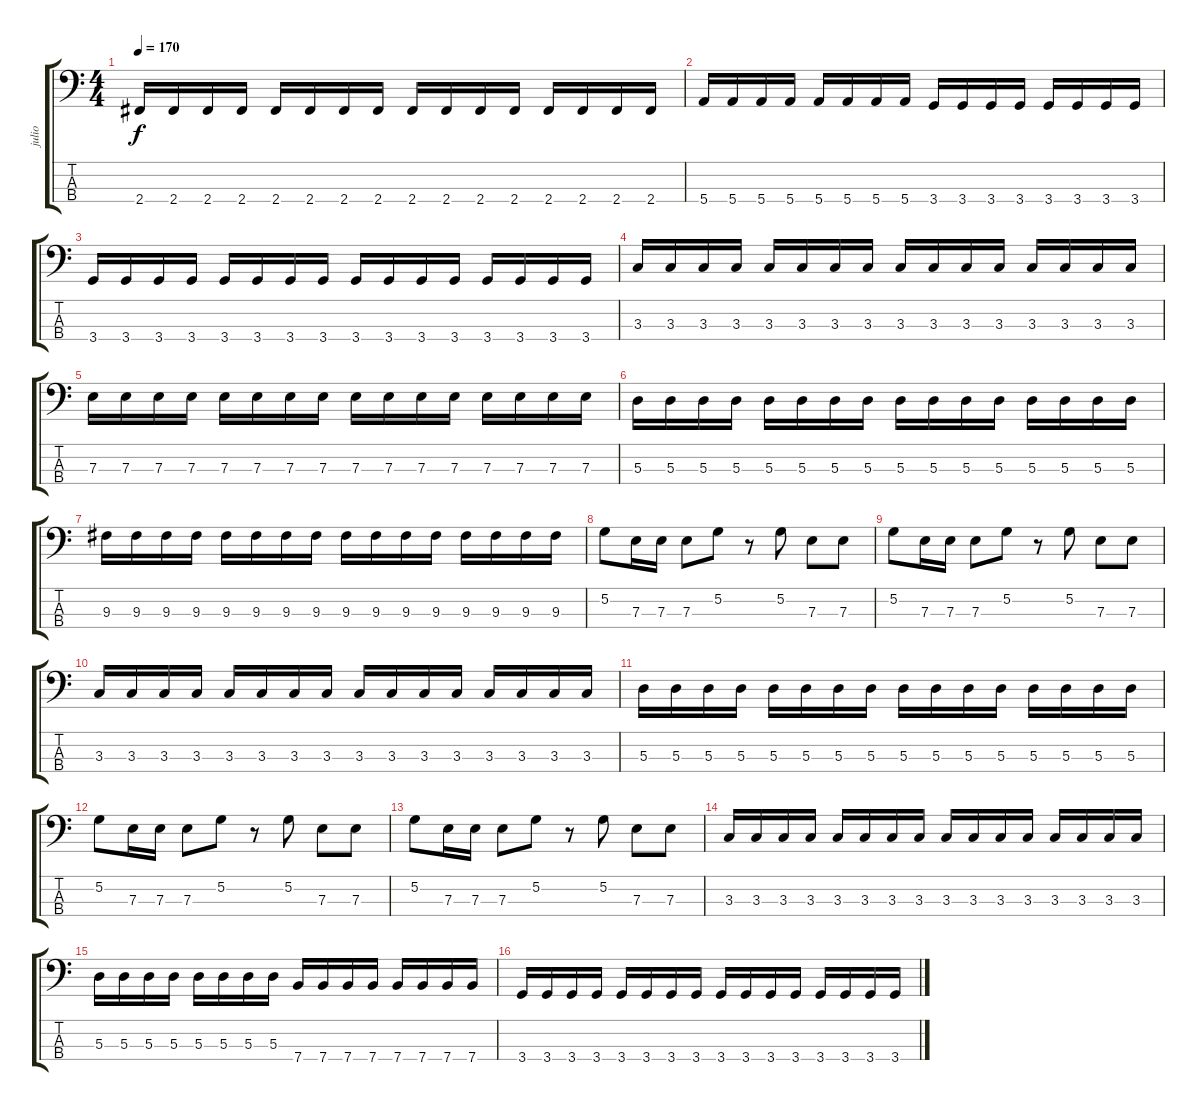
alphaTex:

\track ("julio" "julio") {instrument electricbassfinger}
\staff {score tabs}
\tuning (G2 D2 A1 E1) {hide}
\ts (4 4)
\tempo 170
\clef f4
\ks c
2.4.16{dy f} 2.4.16 2.4.16 2.4.16 2.4.16 2.4.16 2.4.16 2.4.16 2.4.16 2.4.16 2.4.16 2.4.16 2.4.16 2.4.16 2.4.16 2.4.16 |
5.4.16 5.4.16 5.4.16 5.4.16 5.4.16 5.4.16 5.4.16 5.4.16 3.4.16 3.4.16 3.4.16 3.4.16 3.4.16 3.4.16 3.4.16 3.4.16 |
3.4.16 3.4.16 3.4.16 3.4.16 3.4.16 3.4.16 3.4.16 3.4.16 3.4.16 3.4.16 3.4.16 3.4.16 3.4.16 3.4.16 3.4.16 3.4.16 |
3.3.16 3.3.16 3.3.16 3.3.16 3.3.16 3.3.16 3.3.16 3.3.16 3.3.16 3.3.16 3.3.16 3.3.16 3.3.16 3.3.16 3.3.16 3.3.16 |
7.3.16 7.3.16 7.3.16 7.3.16 7.3.16 7.3.16 7.3.16 7.3.16 7.3.16 7.3.16 7.3.16 7.3.16 7.3.16 7.3.16 7.3.16 7.3.16 |
5.3.16 5.3.16 5.3.16 5.3.16 5.3.16 5.3.16 5.3.16 5.3.16 5.3.16 5.3.16 5.3.16 5.3.16 5.3.16 5.3.16 5.3.16 5.3.16 |
9.3.16 9.3.16 9.3.16 9.3.16 9.3.16 9.3.16 9.3.16 9.3.16 9.3.16 9.3.16 9.3.16 9.3.16 9.3.16 9.3.16 9.3.16 9.3.16 |
5.2.8 7.3.16 7.3.16 7.3.8 5.2.8 r.8 5.2.8 7.3.8 7.3.8 |
5.2.8 7.3.16 7.3.16 7.3.8 5.2.8 r.8 5.2.8 7.3.8 7.3.8 |
3.3.16 3.3.16 3.3.16 3.3.16 3.3.16 3.3.16 3.3.16 3.3.16 3.3.16 3.3.16 3.3.16 3.3.16 3.3.16 3.3.16 3.3.16 3.3.16 |
5.3.16 5.3.16 5.3.16 5.3.16 5.3.16 5.3.16 5.3.16 5.3.16 5.3.16 5.3.16 5.3.16 5.3.16 5.3.16 5.3.16 5.3.16 5.3.16 |
5.2.8 7.3.16 7.3.16 7.3.8 5.2.8 r.8 5.2.8 7.3.8 7.3.8 |
5.2.8 7.3.16 7.3.16 7.3.8 5.2.8 r.8 5.2.8 7.3.8 7.3.8 |
3.3.16 3.3.16 3.3.16 3.3.16 3.3.16 3.3.16 3.3.16 3.3.16 3.3.16 3.3.16 3.3.16 3.3.16 3.3.16 3.3.16 3.3.16 3.3.16 |
5.3.16 5.3.16 5.3.16 5.3.16 5.3.16 5.3.16 5.3.16 5.3.16 7.4.16 7.4.16 7.4.16 7.4.16 7.4.16 7.4.16 7.4.16 7.4.16 |
3.4.16 3.4.16 3.4.16 3.4.16 3.4.16 3.4.16 3.4.16 3.4.16 3.4.16 3.4.16 3.4.16 3.4.16 3.4.16 3.4.16 3.4.16 3.4.16
